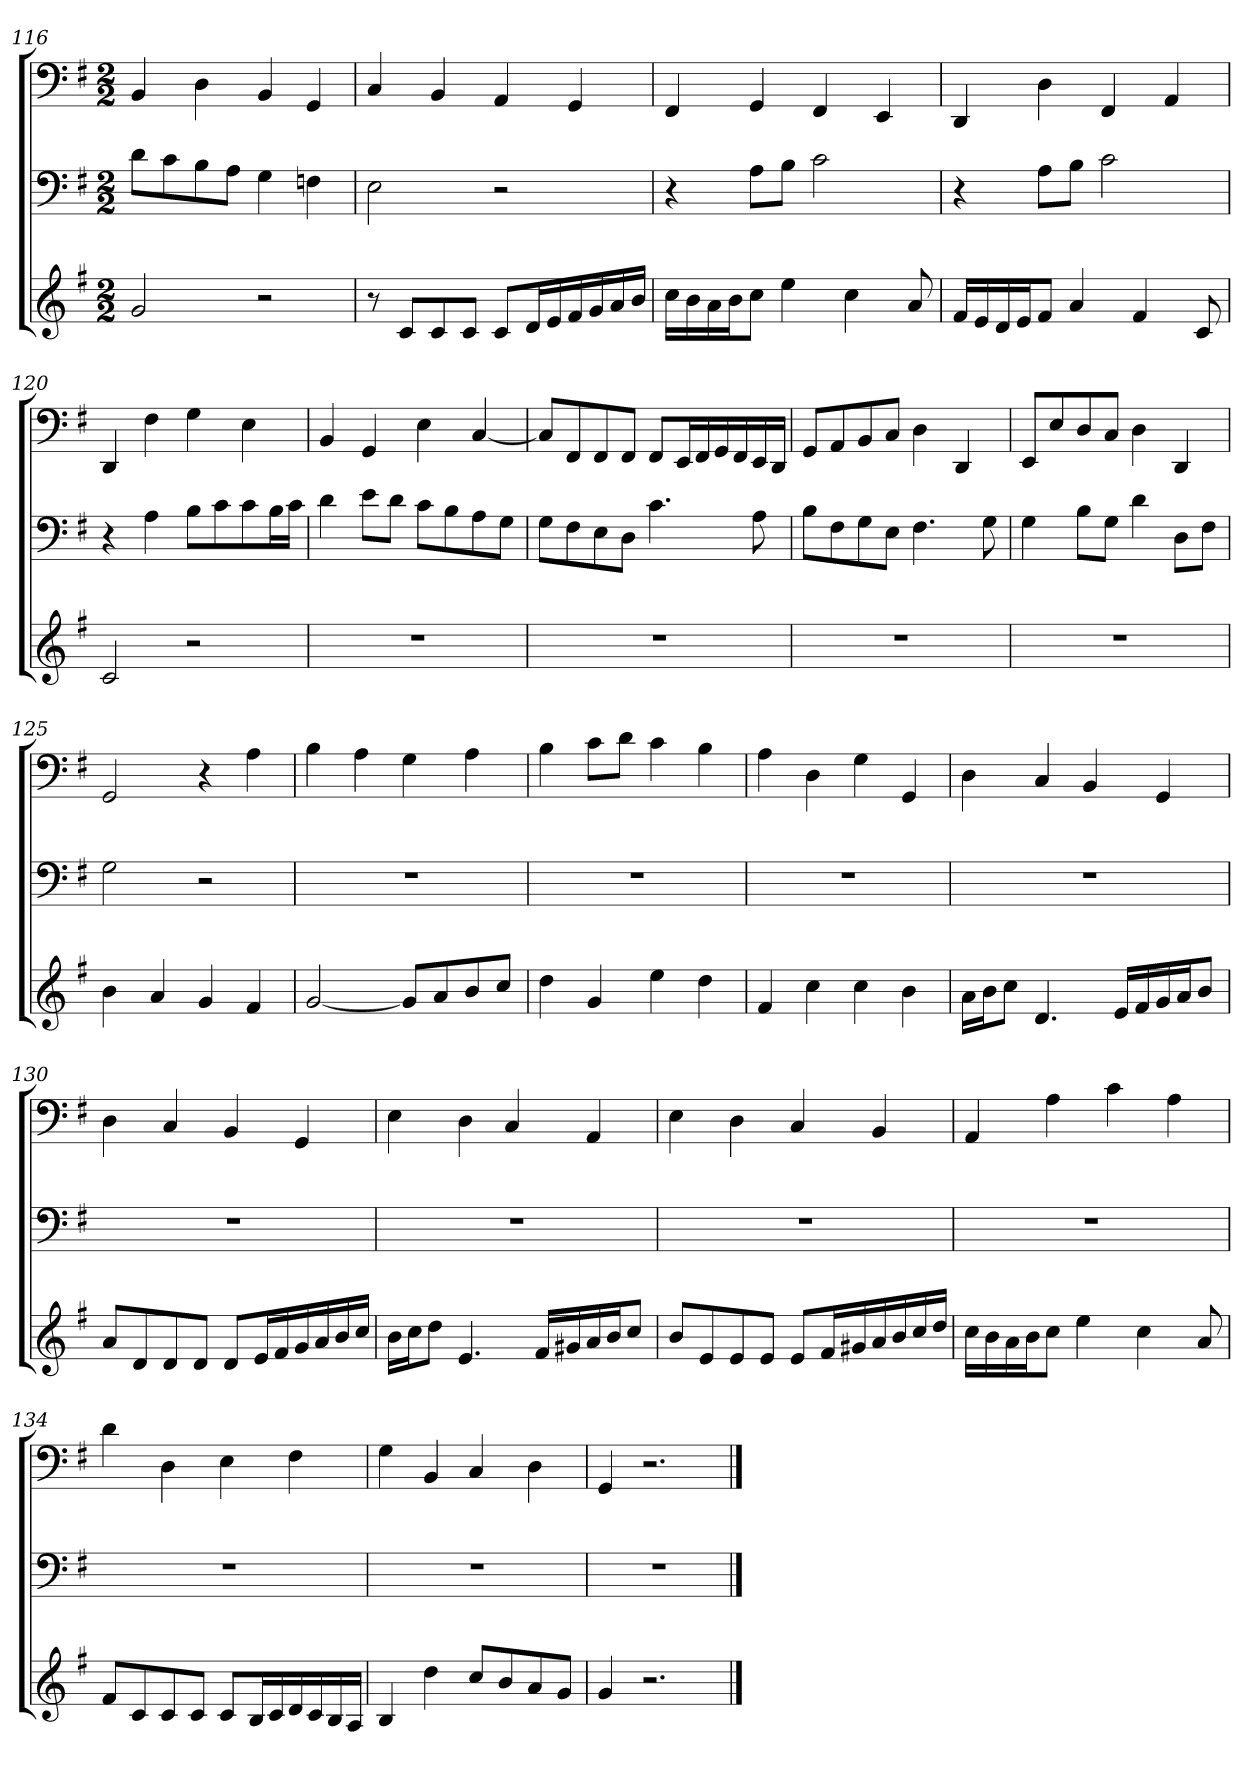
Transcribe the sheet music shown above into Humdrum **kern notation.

**kern	**kern	**kern
*part3	*part2	*part1
*staff3	*staff2	*staff1
*k[f#]	*k[f#]	*k[f#]
*G:	*G:	*G:
*M2/2	*M2/2	*M2/2
=116	=116	=116
2g	8dL	4BB
.	8c	.
.	8B	4D
.	8AJ	.
2r	4G	4BB
.	4Fn	4GG
=117	=117	=117
8r	2E	4C
8cL	.	.
8c	.	4BB
8cJ	.	.
8cL	2r	4AA
16dL	.	.
16e	.	.
16f#	.	4GG
16g	.	.
16a	.	.
16bJJ	.	.
=118	=118	=118
16ccLL	4r	4FF#
16b	.	.
16a	.	.
16bJ	.	.
8ccJ	8AL	4GG
4ee	8BJ	.
.	2c	4FF#
4cc	.	.
.	.	4EE
8a	.	.
=119	=119	=119
16f#LL	4r	4DD
16e	.	.
16d	.	.
16eJ	.	.
8f#J	8AL	4D
4a	8BJ	.
.	2c	4FF#
4f#	.	.
.	.	4AA
8c	.	.
=120	=120	=120
2c	4r	4DD
.	4A	4F#
2r	8BL	4G
.	8c	.
.	8c	4E
.	16BL	.
.	16cJJ	.
=121	=121	=121
1r	4d	4BB
.	8eL	4GG
.	8dJ	.
.	8cL	4E
.	8B	.
.	8A	[4C
.	8GJ	.
=122	=122	=122
1r	8GL	8CL]
.	8F#	8FF#
.	8E	8FF#
.	8DJ	8FF#J
.	4.c	8FF#L
.	.	16EEL
.	.	16FF#
.	.	16GG
.	.	16FF#
.	8A	16EE
.	.	16DDJJ
=123	=123	=123
1r	8BL	8GGL
.	8F#	8AA
.	8G	8BB
.	8EJ	8CJ
.	4.F#	4D
.	.	4DD
.	8G	.
=124	=124	=124
1r	4G	8EEL
.	.	8E
.	8BL	8D
.	8GJ	8CJ
.	4d	4D
.	8DL	4DD
.	8F#J	.
=125	=125	=125
4b	2G	2GG
4a	.	.
4g	2r	4r
4f#	.	4A
=126	=126	=126
[2g	1r	4B
.	.	4A
8gL]	.	4G
8a	.	.
8b	.	4A
8ccJ	.	.
=127	=127	=127
4dd	1r	4B
4g	.	8cL
.	.	8dJ
4ee	.	4c
4dd	.	4B
=128	=128	=128
4f#	1r	4A
4cc	.	4D
4cc	.	4G
4b	.	4GG
=129	=129	=129
16aLL	1r	4D
16bJ	.	.
8ccJ	.	.
4.d	.	4C
.	.	4BB
16eLL	.	.
16f#	.	.
16g	.	4GG
16aJ	.	.
8bJ	.	.
=130	=130	=130
8aL	1r	4D
8d	.	.
8d	.	4C
8dJ	.	.
8dL	.	4BB
16eL	.	.
16f#	.	.
16g	.	4GG
16a	.	.
16b	.	.
16ccJJ	.	.
=131	=131	=131
16bLL	1r	4E
16ccJ	.	.
8ddJ	.	.
4.e	.	4D
.	.	4C
16f#LL	.	.
16g#X	.	.
16a	.	4AA
16bJ	.	.
8ccJ	.	.
=132	=132	=132
8bL	1r	4E
8e	.	.
8e	.	4D
8eJ	.	.
8eL	.	4C
16f#L	.	.
16g#X	.	.
16a	.	4BB
16b	.	.
16cc	.	.
16ddJJ	.	.
=133	=133	=133
16ccLL	1r	4AA
16b	.	.
16a	.	.
16bJ	.	.
8ccJ	.	4A
4ee	.	.
.	.	4c
4cc	.	.
.	.	4A
8a	.	.
=134	=134	=134
8f#L	1r	4d
8c	.	.
8c	.	4D
8cJ	.	.
8cL	.	4E
16BL	.	.
16c	.	.
16d	.	4F#
16c	.	.
16B	.	.
16AJJ	.	.
=135	=135	=135
4B	1r	4G
4dd	.	4BB
8ccL	.	4C
8b	.	.
8a	.	4D
8gJ	.	.
=136	=136	=136
4g	1r	4GG
2.r	.	2.r
==	==	==
*-	*-	*-
